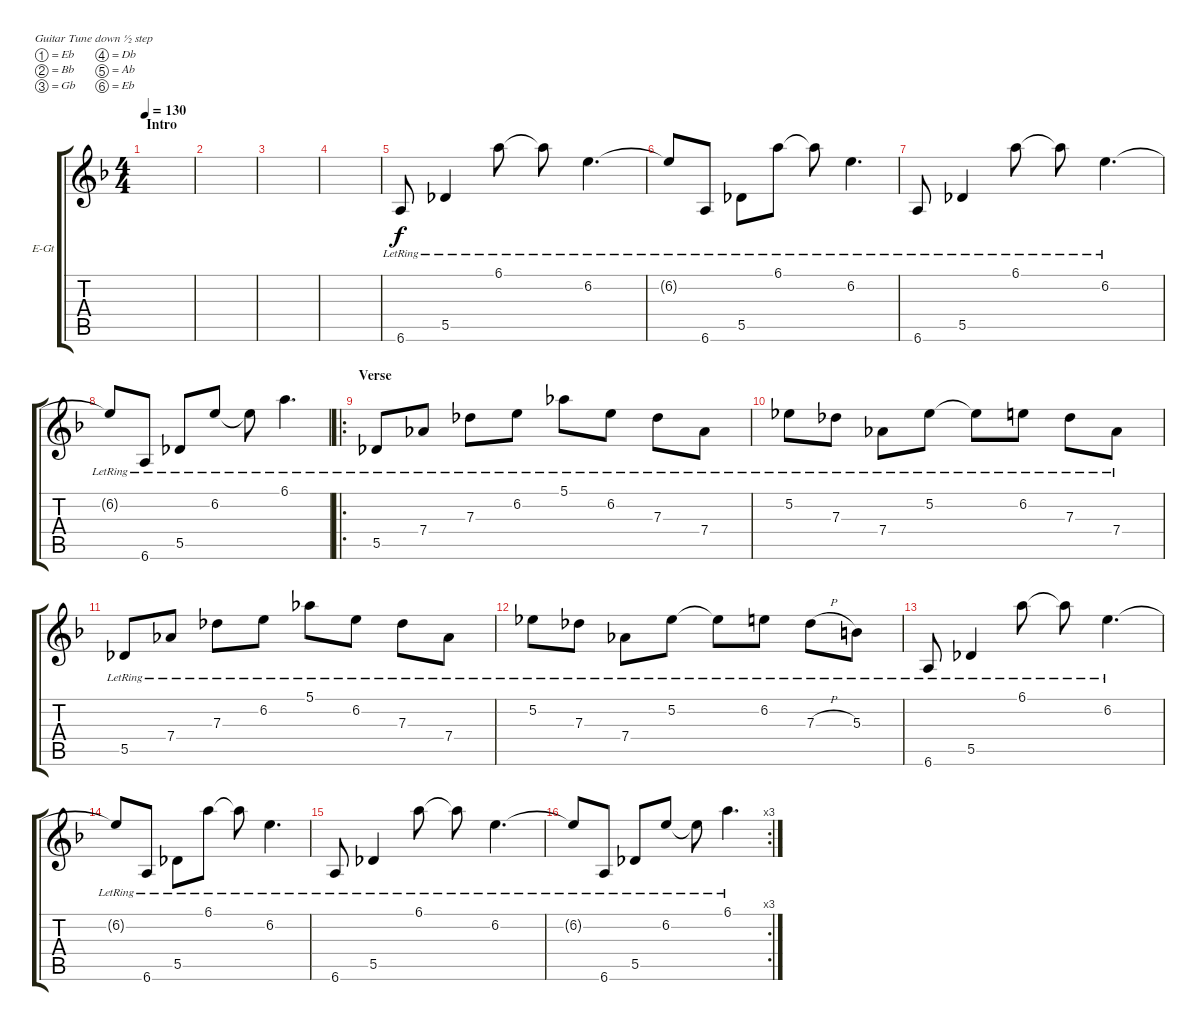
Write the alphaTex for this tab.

\defaultSystemsLayout 4
\bracketExtendMode groupsimilarinstruments
\firstSystemTrackNameOrientation horizontal
\otherSystemsTrackNameOrientation horizontal
\track ("Jon Clean" "E-Gt") {instrument electricguitarclean}
\staff {score tabs}
\tuning (Eb4 Bb3 Gb3 Db3 Ab2 Eb2)
\ts (4 4)
\section ("" "Intro")
\tempo 130
\clef g2
\ks f
|
|
|
|
6.6{lr}.8 5.5{lr}.4 6.1{lr}.8 6.1{lr t}.8 6.2{lr}.4{d} |
6.2{lr t}.8 6.6{lr}.8 5.5{lr}.8 6.1{lr}.8 6.1{lr t}.8 6.2{lr}.4{d} |
6.6{lr}.8 5.5{lr}.4 6.1{lr}.8 6.1{lr t}.8 6.2{lr}.4{d} |
6.2{lr t}.8 6.6{lr}.8 5.5{lr}.8 6.2{lr}.8 6.2{lr t}.8 6.1{lr}.4{d} |
\ro
\section ("" "Verse")
5.5{lr}.8 7.4{lr}.8 7.3{lr}.8 6.2{lr}.8 5.1{lr}.8 6.2{lr}.8 7.3{lr}.8 7.4{lr}.8 |
5.2{lr}.8 7.3{lr}.8 7.4{lr}.8 5.2{lr}.8 5.2{lr t}.8 6.2{lr}.8 7.3{lr}.8 7.4{lr}.8 |
5.5{lr}.8 7.4{lr}.8 7.3{lr}.8 6.2{lr}.8 5.1{lr}.8 6.2{lr}.8 7.3{lr}.8 7.4{lr}.8 |
5.2{lr}.8 7.3{lr}.8 7.4{lr}.8 5.2{lr}.8 5.2{lr t}.8 6.2{lr}.8 7.3{h lr}.8 5.3{lr}.8 |
6.6{lr}.8 5.5{lr}.4 6.1{lr}.8 6.1{lr t}.8 6.2{lr}.4{d} |
6.2{lr t}.8 6.6{lr}.8 5.5{lr}.8 6.1{lr}.8 6.1{lr t}.8 6.2{lr}.4{d} |
6.6{lr}.8 5.5{lr}.4 6.1{lr}.8 6.1{lr t}.8 6.2{lr}.4{d} |
\rc 3
6.2{lr t}.8 6.6{lr}.8 5.5{lr}.8 6.2{lr}.8 6.2{lr t}.8 6.1{lr}.4{d}
